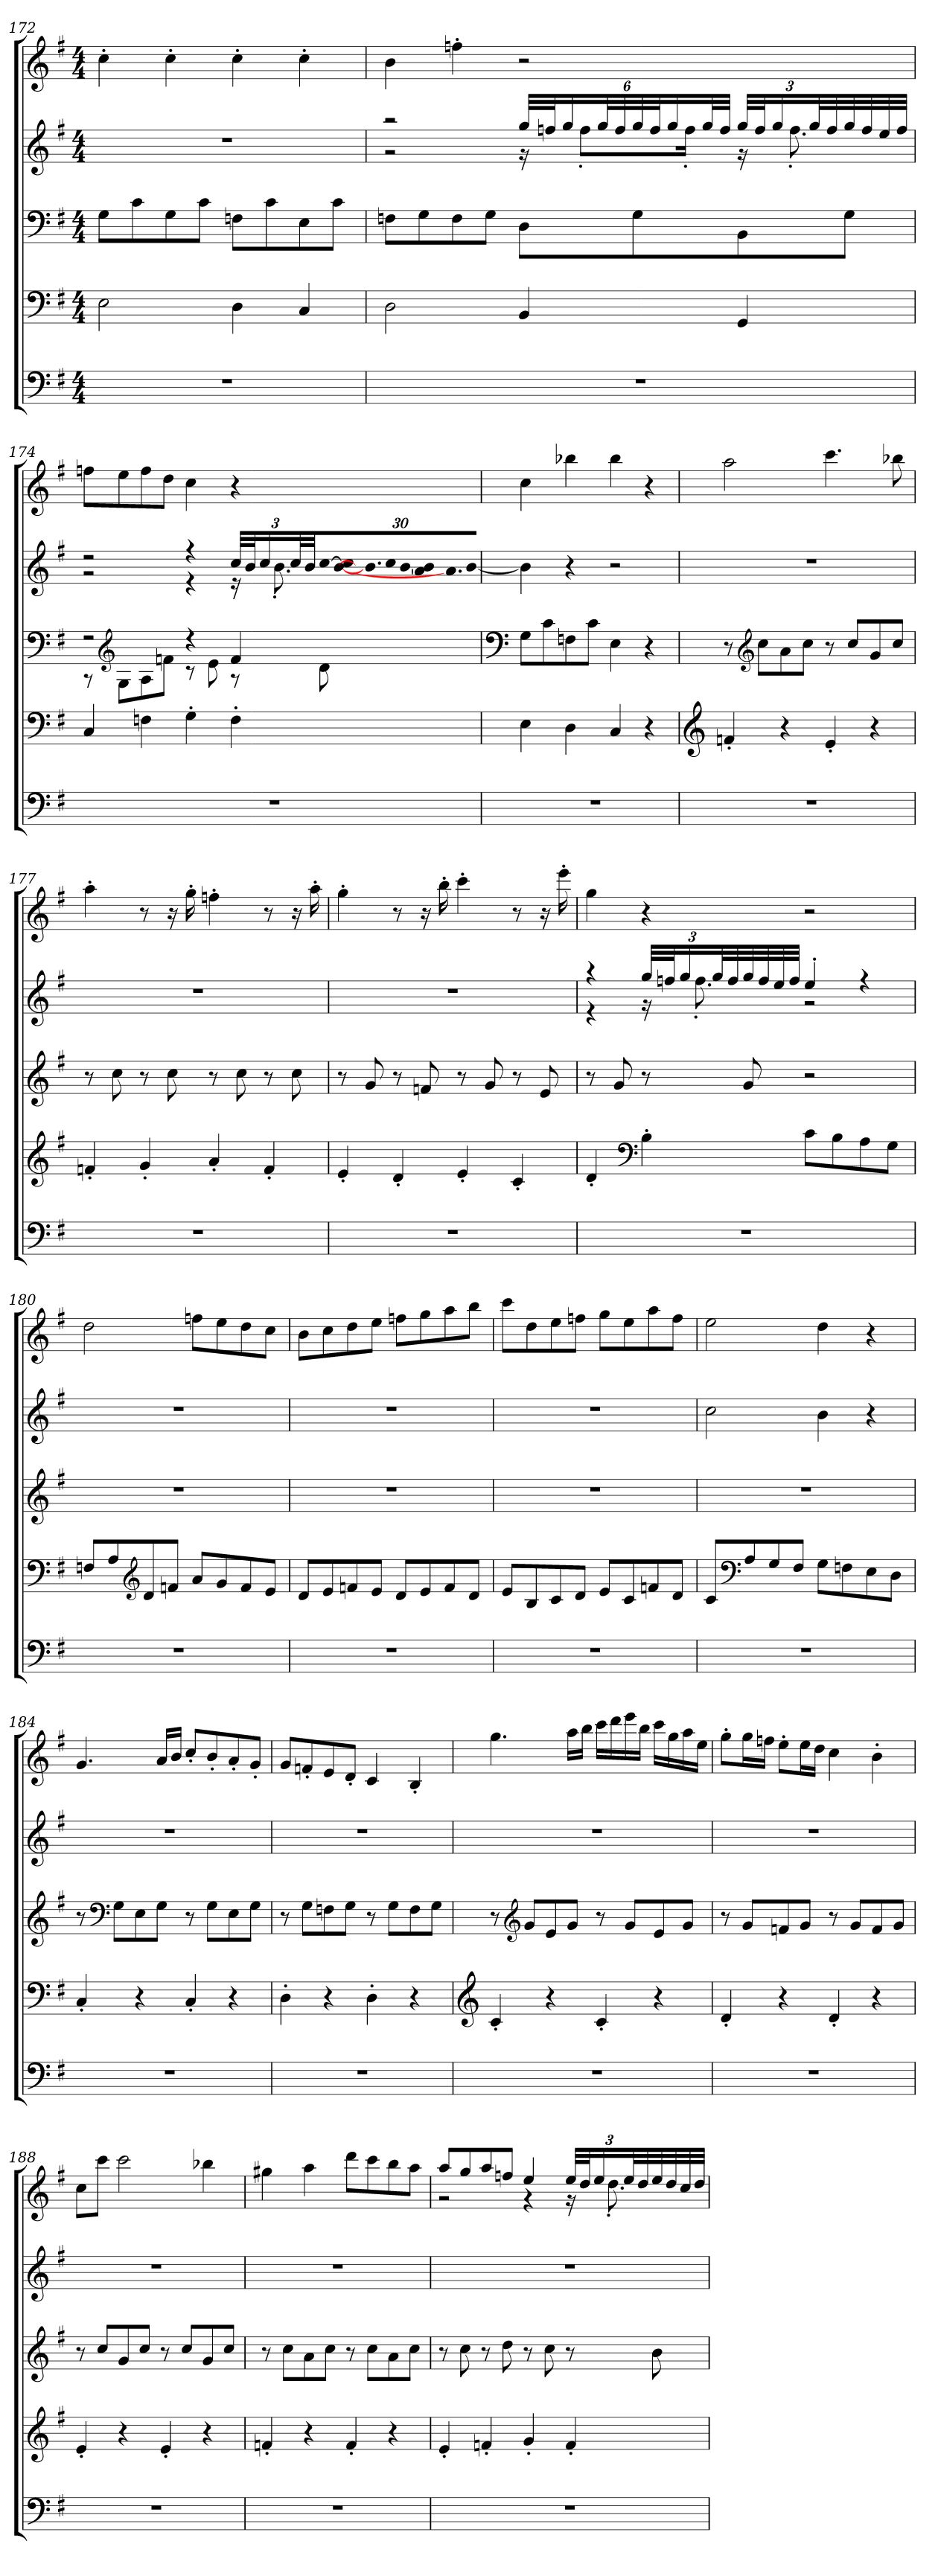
**kern	**kern	**kern	**kern	**kern
*part5	*part4	*part3	*part2	*part1
*staff5	*staff4	*staff3	*staff2	*staff1
*clefF4	*clefF4	*clefF4	*clefG2	*clefG2
*k[f#]	*k[f#]	*k[f#]	*k[f#]	*k[f#]
*M4/4	*M4/4	*M4/4	*M4/4	*M4/4
*MM63	*MM63	*MM63	*MM63	*MM63
=172	=172	=172	=172	=172
1r	2E\	8G\L	1r	4cc'\
.	.	8c\	.	.
.	.	8G\	.	4cc'\
.	.	8c\J	.	.
.	4D\	8Fn\L	.	4cc'\
.	.	8c\	.	.
.	4C/	8E\	.	4cc'\
.	.	8c\J	.	.
!!LO:LB:g=z
=173	=173	=173	=173	=173
*	*	*	*	*MM63
*	*	*	*^	*
1r	2D\	8Fn\L	2r	2r	4b\
.	.	8G\	.	.	.
.	.	8F\	.	.	4ffn'\
.	.	8G\J	.	.	.
*	*	*	*Xbrackettup	*	*
*	*	*	*	*	*MM62
.	4BB/	8D\L	48gg/LLL	16r	2r
.	.	.	48ffn/J	.	.
.	.	.	24gg/	.	.
.	.	.	.	8ff'\L	.
.	.	.	48gg/L	.	.
.	.	.	48ff/	.	.
.	.	8G\	48gg/	.	.
.	.	.	48ff/J	.	.
.	.	.	24gg/	.	.
.	.	.	.	16ff'\Jk	.
.	.	.	48gg/L	.	.
.	.	.	48ff/JJJ	.	.
.	4GG/	8BB\	48gg/LLL	16r	.
.	.	.	48ff/J	.	.
.	.	.	24gg/	.	.
.	.	.	.	8.ff'\	.
.	.	.	48gg/L	.	.
.	.	.	48ff/	.	.
.	.	8G\J	32gg/	.	.
.	.	.	32ff/	.	.
.	.	.	32ee/	.	.
.	.	.	32ff/JJJ	.	.
!!LO:PB:g=z
=174	=174	=174	=174	=174	=174
*	*	*	*	*	*MM63
*	*	*^	*	*	*
1r	4C/	2r	8r	2r	2r	8ffn\L
*	*	*clefG2	*	*	*	*
.	.	.	8G\L	.	.	8ee\
.	4Fn\	.	8A\	.	.	8ff\
.	.	.	8fn\J	.	.	8dd\J
.	4G'\	4r	8r	4r	4r	4cc\
.	.	.	8e\	.	.	.
.	4F'\	4f/	8r	48cc/LLL	16r	4r
.	.	.	.	48b/J	.	.
.	.	.	.	24cc/	.	.
.	.	.	.	.	8.b'\	.
.	.	.	.	48cc/L	.	.
.	.	.	.	48b/	.	.
!	!	!	!	!LO:N:vis=256%9	!	!
.	.	.	8d\	[960%17cc/L	.	.
!	!	!	!	!LO:N:vis=256%9	!	!
.	.	.	.	[960%17b/ 960%17cc/]	.	.
.	.	.	.	1920ryy	.	.
!	!	!	!	!LO:N:vis=256.	!	!
.	.	.	.	1920%17b/K]	.	.
!	!	!	!	!LO:N:vis=256%9	!	!
.	.	.	.	960%17cc/	.	.
!	!	!	!	!LO:N:vis=256%9	!	!
.	.	.	.	[960%17b/	.	.
!	!	!	!	!LO:N:vis=256%9	!	!
.	.	.	.	[960%17a/ 960%17b/]	.	.
.	.	.	.	1920ryy	.	.
!	!	!	!	!LO:N:vis=256.	!	!
.	.	.	.	1920%17a/K]	.	.
!	!	!	!	!LO:N:vis=256%9	!	!
.	.	.	.	[960%17b/JJJJ	.	.
*	*	*v	*v	*	*	*
*	*	*	*v	*v	*
=175	=175	=175	=175	=175
*	*	*clefF4	*	*
1r	4E\	8G\L	4b\]	4cc\
.	.	8c\	.	.
.	4D\	8Fn\	4r	4bb-X\
.	.	8c\J	.	.
.	4C/	4E\	2r	4bb-\
*	*	*	*	*MM56
.	4r	4r	.	4r
!!LO:LB:g=z
=176	=176	=176	=176	=176
*	*clefG2	*	*	*
*	*	*	*	*MM63
1r	4fn'/	8r	1r	2aa\
*	*	*clefG2	*	*
.	.	8cc\L	.	.
.	4r	8a\	.	.
.	.	8cc\J	.	.
.	4e'/	8r	.	4.ccc\
.	.	8cc/L	.	.
.	4r	8g/	.	.
.	.	8cc/J	.	8bb-X\
=177	=177	=177	=177	=177
*	*	*	*	*MM63
1r	4fn'/	8r	1r	4aa'\
.	.	8cc\	.	.
.	4g'/	8r	.	8r
.	.	8cc\	.	16r
.	.	.	.	16gg'\
.	4a'/	8r	.	4ffn'\
.	.	8cc\	.	.
.	4f'/	8r	.	8r
.	.	8cc\	.	16r
.	.	.	.	16aa'\
=178	=178	=178	=178	=178
*	*	*	*	*MM63
1r	4e'/	8r	1r	4gg'\
.	.	8g/	.	.
.	4d'/	8r	.	8r
.	.	8fn/	.	16r
.	.	.	.	16bb'\
.	4e'/	8r	.	4ccc'\
.	.	8g/	.	.
.	4c'/	8r	.	8r
.	.	8e/	.	16r
.	.	.	.	16eee'\
!!LO:PB:g=z
=179	=179	=179	=179	=179
*	*	*	*	*MM63
*	*	*	*^	*
1r	4d'/	8r	4r	4r	4gg\
.	.	8g/	.	.	.
*	*clefF4	*	*	*	*
.	4B'\	8r	48gg/LLL	16r	4r
.	.	.	48ffn/J	.	.
.	.	.	24gg/	.	.
.	.	.	.	8.ff'\	.
.	.	.	48gg/L	.	.
.	.	.	48ff/	.	.
.	.	8g/	32gg/	.	.
.	.	.	32ff/	.	.
.	.	.	32ee/	.	.
.	.	.	32ff/JJJ	.	.
.	8c\L	2r	4ee'/	2r	2r
.	8B\	.	.	.	.
.	8A\	.	4r	.	.
.	8G\J	.	.	.	.
*	*	*	*v	*v	*
=180	=180	=180	=180	=180
*	*	*	*	*MM63
1r	8Fn/L	1r	1r	2dd\
.	8A/	.	.	.
*	*clefG2	*	*	*
.	8d/	.	.	.
.	8fn/J	.	.	.
*	*	*	*	*MM63
.	8a/L	.	.	8ffn\L
.	8g/	.	.	8ee\
.	8f/	.	.	8dd\
.	8e/J	.	.	8cc\J
=181	=181	=181	=181	=181
*	*	*	*	*MM63
1r	8d/L	1r	1r	8b\L
.	8e/	.	.	8cc\
.	8fn/	.	.	8dd\
.	8e/J	.	.	8ee\J
.	8d/L	.	.	8ffn\L
.	8e/	.	.	8gg\
.	8f/	.	.	8aa\
.	8d/J	.	.	8bb\J
!!LO:LB:g=z
=182	=182	=182	=182	=182
*	*	*	*	*MM62
1r	8e/L	1r	1r	8ccc\L
.	8B/	.	.	8dd\
.	8c/	.	.	8ee\
.	8d/J	.	.	8ffn\J
.	8e/L	.	.	8gg\L
.	8c/	.	.	8ee\
.	8fn/	.	.	8aa\
.	8d/J	.	.	8ff\J
=183	=183	=183	=183	=183
*	*	*	*	*MM62
1r	8c/L	1r	2cc\	2ee\
*	*clefF4	*	*	*
.	8A/	.	.	.
.	8G/	.	.	.
.	8F#/J	.	.	.
.	8G\L	.	4b\	4dd\
.	8Fn\	.	.	.
*	*	*	*	*MM60
.	8E\	.	4r	4r
.	8D\J	.	.	.
=184	=184	=184	=184	=184
*	*	*	*	*MM63
1r	4C'/	8r	1r	4.g/
*	*	*clefF4	*	*
.	.	8G\L	.	.
.	4r	8E\	.	.
.	.	8G\J	.	16a/LL
.	.	.	.	16b/JJ
.	4C'/	8r	.	8cc'/L
.	.	8G\L	.	8b'/
.	4r	8E\	.	8a'/
.	.	8G\J	.	8g'/J
=185	=185	=185	=185	=185
*	*	*	*	*MM63
1r	4D'\	8r	1r	8g/L
.	.	8G\L	.	8fn'/
.	4r	8Fn\	.	8e/
.	.	8G\J	.	8d'/J
.	4D'\	8r	.	4c/
.	.	8G\L	.	.
.	4r	8F\	.	4B'/
.	.	8G\J	.	.
!!LO:PB:g=z
=186	=186	=186	=186	=186
*	*clefG2	*	*	*
*	*	*	*	*MM63
1r	4c'/	8r	1r	4.gg\
*	*	*clefG2	*	*
.	.	8g/L	.	.
.	4r	8e/	.	.
.	.	8g/J	.	16aa\LL
.	.	.	.	16bb\JJ
.	4c'/	8r	.	16ccc\LL
.	.	.	.	16ddd\
.	.	8g/L	.	16eee\
.	.	.	.	16bb\JJ
.	4r	8e/	.	16ccc\LL
.	.	.	.	16gg\
.	.	8g/J	.	16aa\
.	.	.	.	16ee\JJ
=187	=187	=187	=187	=187
*	*	*	*	*MM63
1r	4d'/	8r	1r	8gg'\L
.	.	8g/L	.	16gg\L
.	.	.	.	16ffn\JJ
.	4r	8fn/	.	8ee'\L
.	.	8g/J	.	16ee\L
.	.	.	.	16dd\JJ
.	4d'/	8r	.	4cc\
.	.	8g/L	.	.
.	4r	8f/	.	4b'\
.	.	8g/J	.	.
=188	=188	=188	=188	=188
*	*	*	*	*MM63
1r	4e'/	8r	1r	8cc\L
.	.	8cc/L	.	8ccc\J
.	4r	8g/	.	2ccc\
.	.	8cc/J	.	.
.	4e'/	8r	.	.
.	.	8cc/L	.	.
.	4r	8g/	.	4bb-X\
.	.	8cc/J	.	.
!!LO:LB:g=z
=189	=189	=189	=189	=189
*	*	*	*	*MM63
1r	4fn'/	8r	1r	4gg#X\
.	.	8cc\L	.	.
.	4r	8a\	.	4aa\
.	.	8cc\J	.	.
.	4f'/	8r	.	8ddd\L
.	.	8cc\L	.	8ccc\
.	4r	8a\	.	8bb\
.	.	8cc\J	.	8aa\J
=190	=190	=190	=190	=190
*	*	*	*	*MM63
*	*	*	*	*^
1r	4e'/	8r	1r	8aa/L	2r
.	.	8cc\	.	8gg/	.
.	4fn'/	8r	.	8aa/	.
.	.	8dd\	.	8ffn/J	.
.	4g'/	8r	.	4ee/	4r
.	.	8cc\	.	.	.
*	*	*	*	*Xbrackettup	*
*	*	*	*	*MM62	*
.	4f'/	8r	.	48ee/LLL	16r
*	*	*	*	*MM63	*
.	.	.	.	48dd/J	.
.	.	.	.	24ee/	.
.	.	.	.	.	8.dd'\
.	.	.	.	48ee/L	.
.	.	.	.	48dd/	.
.	.	8b\	.	32ee/	.
.	.	.	.	32dd/	.
.	.	.	.	32cc/	.
.	.	.	.	32dd/JJJ	.
*	*	*	*	*v	*v
=	=	=	=	=
*-	*-	*-	*-	*-
